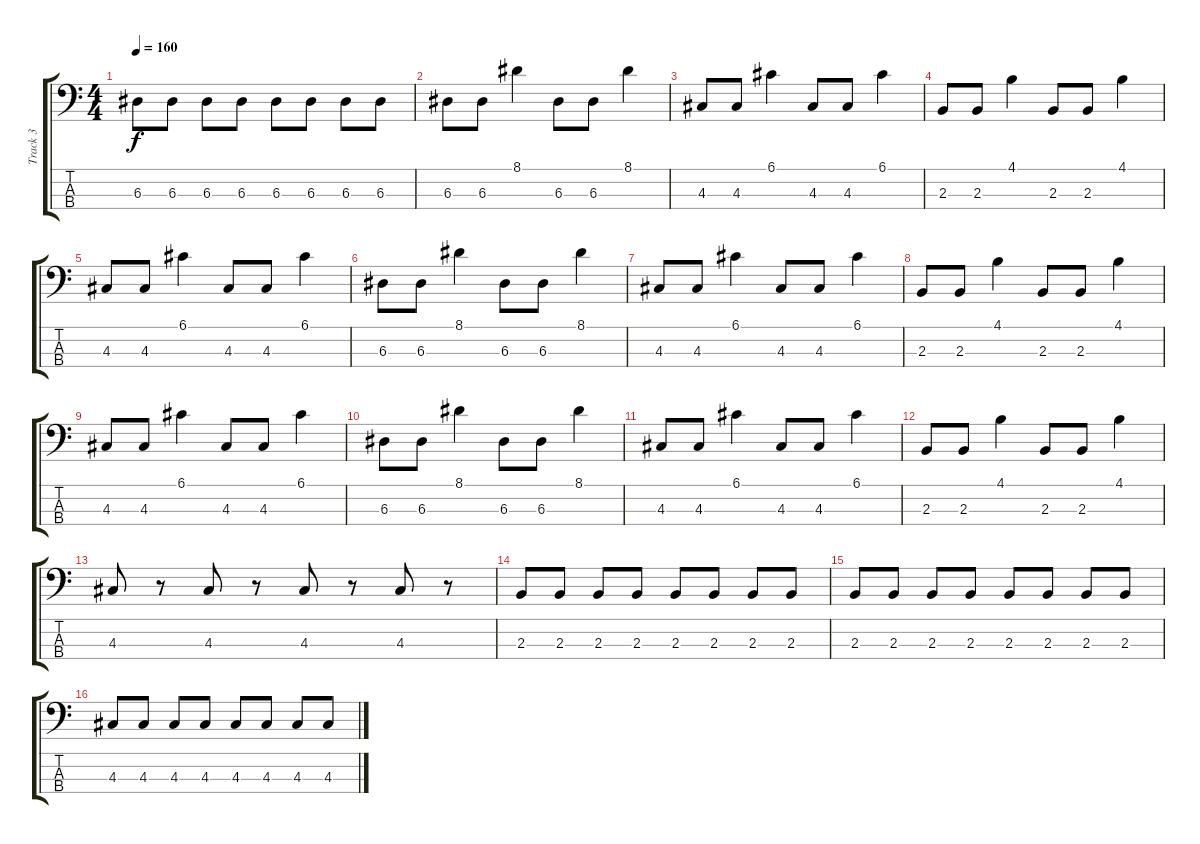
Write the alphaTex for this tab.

\track ("Track 3" "Track 3") {instrument electricbasspick}
\staff {score tabs}
\tuning (G2 D2 A1 E1) {hide}
\ts (4 4)
\tempo 160
\clef f4
\ks c
6.3.8{dy f} 6.3.8 6.3.8 6.3.8 6.3.8 6.3.8 6.3.8 6.3.8 |
6.3.8 6.3.8 8.1.4 6.3.8 6.3.8 8.1.4 |
4.3.8 4.3.8 6.1.4 4.3.8 4.3.8 6.1.4 |
2.3.8 2.3.8 4.1.4 2.3.8 2.3.8 4.1.4 |
4.3.8 4.3.8 6.1.4 4.3.8 4.3.8 6.1.4 |
6.3.8 6.3.8 8.1.4 6.3.8 6.3.8 8.1.4 |
4.3.8 4.3.8 6.1.4 4.3.8 4.3.8 6.1.4 |
2.3.8 2.3.8 4.1.4 2.3.8 2.3.8 4.1.4 |
4.3.8 4.3.8 6.1.4 4.3.8 4.3.8 6.1.4 |
6.3.8 6.3.8 8.1.4 6.3.8 6.3.8 8.1.4 |
4.3.8 4.3.8 6.1.4 4.3.8 4.3.8 6.1.4 |
2.3.8 2.3.8 4.1.4 2.3.8 2.3.8 4.1.4 |
4.3.8 r.8 4.3.8 r.8 4.3.8 r.8 4.3.8 r.8 |
2.3.8 2.3.8 2.3.8 2.3.8 2.3.8 2.3.8 2.3.8 2.3.8 |
2.3.8 2.3.8 2.3.8 2.3.8 2.3.8 2.3.8 2.3.8 2.3.8 |
4.3.8 4.3.8 4.3.8 4.3.8 4.3.8 4.3.8 4.3.8 4.3.8
